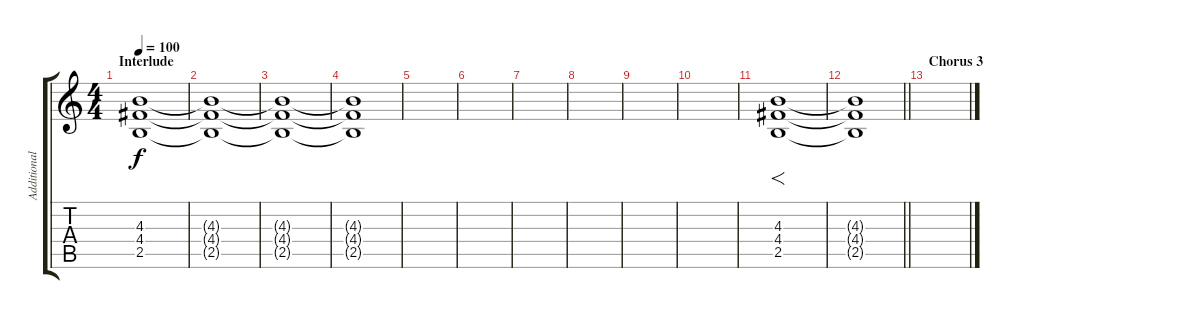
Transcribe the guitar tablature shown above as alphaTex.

\track ("Additional Guitar 2" "Additional") {instrument distortionguitar}
\staff {score tabs}
\tuning (E4 B3 G3 D3 A2 E2) {hide}
\ts (4 4)
\section ("" "Interlude")
\tempo 100
\clef g2
\ks c
(4.3 4.4 2.5).1{dy f instrument distortionguitar} |
(4.3{t} 4.4{t} 2.5{t}).1{volume 8} |
(4.3{t} 4.4{t} 2.5{t}).1{volume 6} |
(4.3{t} 4.4{t} 2.5{t}).1{volume 4} |
|
|
|
|
|
|
(4.3 4.4 2.5).1{f instrument distortionguitar} |
\barLineRight lightlight
(4.3{t} 4.4{t} 2.5{t}).1 |
\section ("" "Chorus 3")
